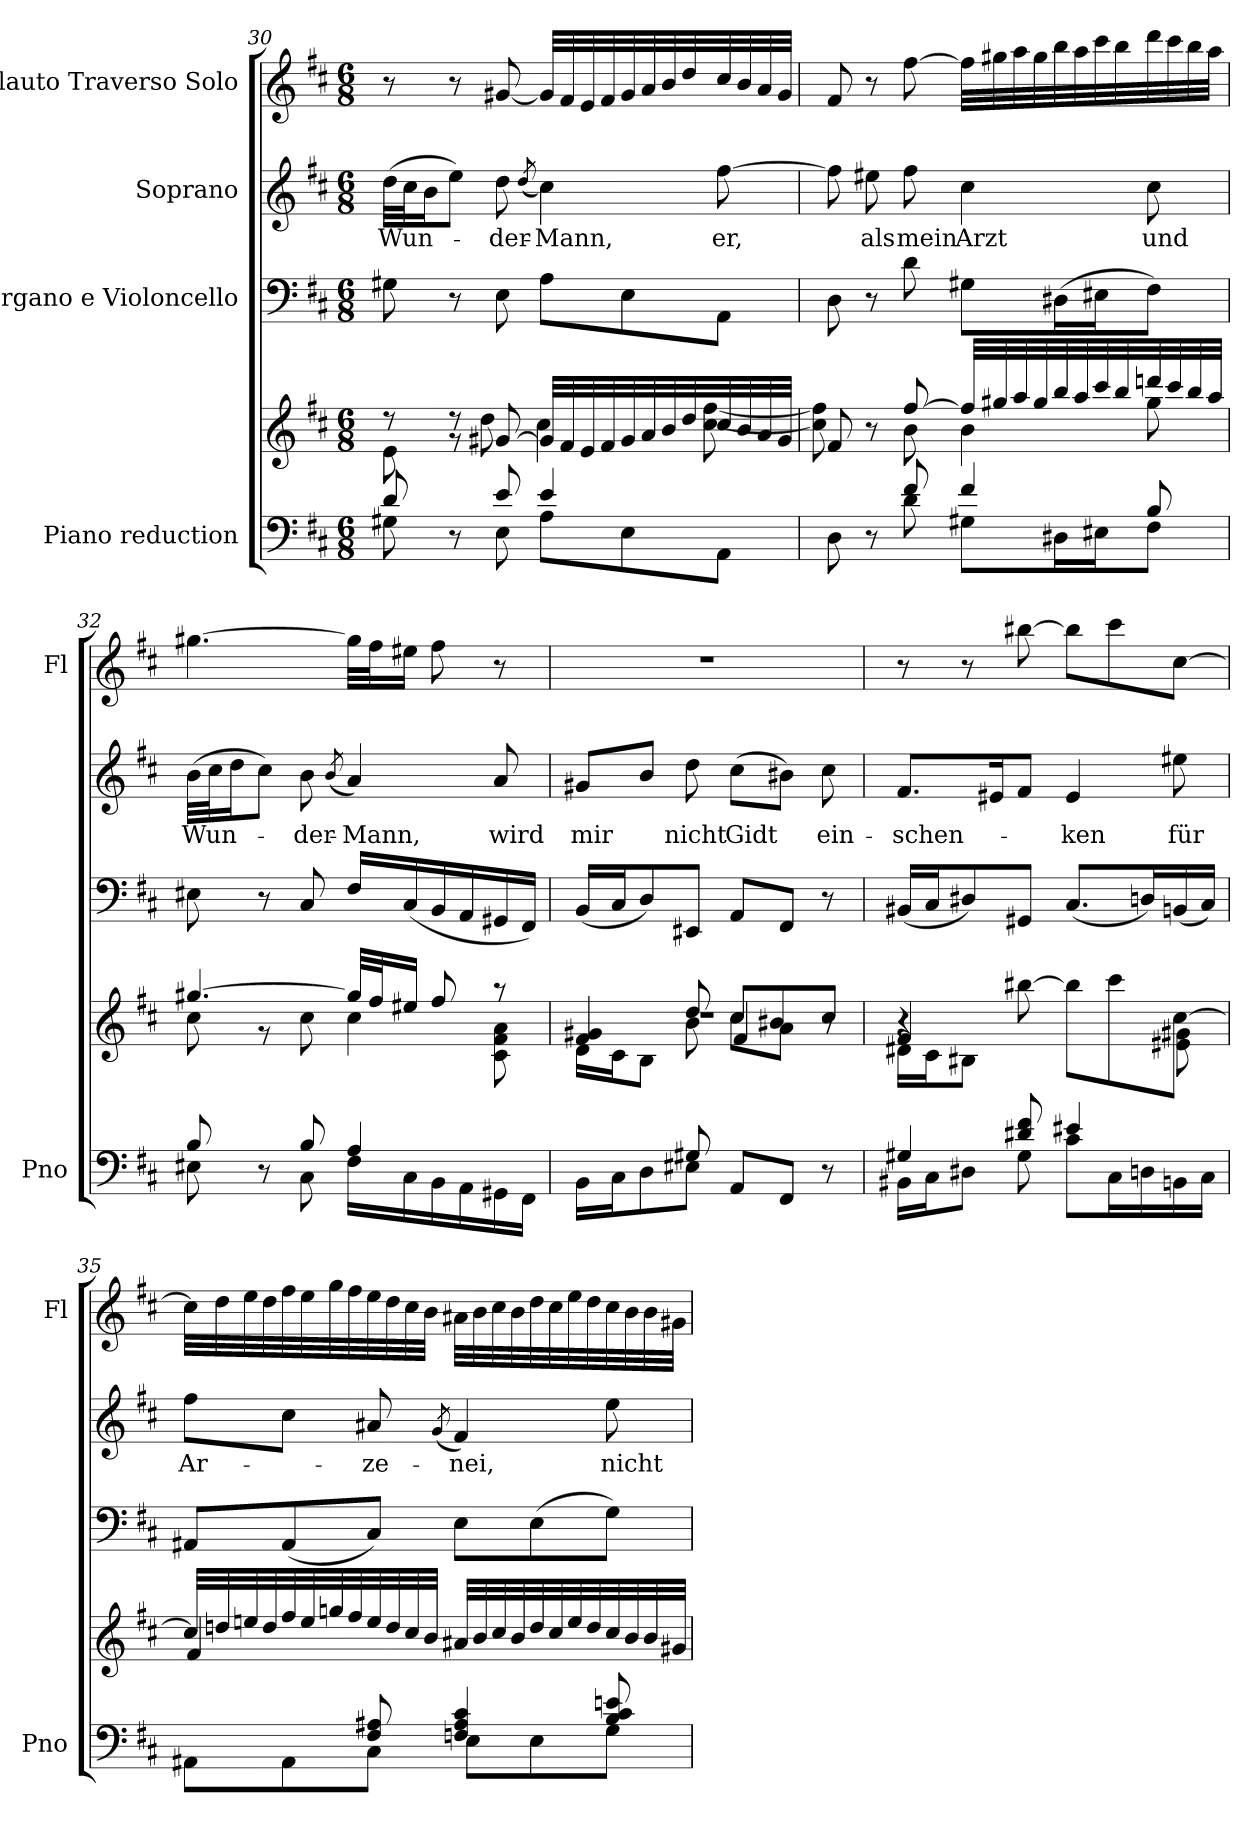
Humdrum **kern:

**kern	**kern	**kern	**kern	**text	**kern
*part4	*part4	*part3	*part2	*part2	*part1
*staff5	*staff4	*staff3	*staff2	*staff2	*staff1
*I"Piano reduction	*	*I"Organo e Violoncello	*I"Soprano	*	*I"Flauto Traverso Solo
*I'Pno	*	*	*	*	*I'Fl
!!LO:PB:g=z
*clefF4	*clefG2	*clefF4	*clefG2	*	*clefG2
*k[f#c#]	*k[f#c#]	*k[f#c#]	*k[f#c#]	*	*k[f#c#]
*M6/8	*M6/8	*M6/8	*M6/8	*	*M6/8
=30	=30	=30	=30	=30	=30
*^	*^	*	*	*	*
!	!	!	!	!	!	!LO:LY:b	!
8d/	8G#X\	8r	8e\	8G#X\	(32dd\LLL	Wun-	8r
.	.	.	.	.	32cc#\J	.	.
.	.	.	.	.	16b\J	.	.
8r	8ryy	8r	8r	8r	8ee\J)	.	8r
!	!	!	!	!	!	!LO:LY:b	!
8e/	8E\	[<8g#X/	8dd\	8E\	8dd\	-der-	[8g#X/
.	.	.	.	.	(8qdd/	.	.
!	!	!	!	!	!	!LO:LY:b	!
4e/	8A\L	32g#/LLL]	4cc#\	8A\L	4cc#\)	-Mann,	32g#/LLL]
.	.	32f#/	.	.	.	.	32f#/
.	.	32e/	.	.	.	.	32e/
.	.	32f#/	.	.	.	.	32f#/
.	8E\	32g#/	.	8E\	.	.	32g#/
.	.	32a/	.	.	.	.	32a/
.	.	32b/	.	.	.	.	32b/
.	.	32dd/	.	.	.	.	32dd/
!	!	!	!	!	!	!LO:LY:b	!
8ryy	8AA\J	32cc#/	[8cc#\ [8ff#\	8AA\J	[8ff#\	er,	32cc#/
.	.	32b/	.	.	.	.	32b/
.	.	32a/	.	.	.	.	32a/
.	.	32g#/JJJ	.	.	.	.	32g#/JJJ
=31	=31	=31	=31	=31	=31	=31	=31
8ryy	8D\	8f#/	8cc#\] 8ff#\]	8D\	8ff#\]	.	8f#/
!	!	!	!	!	!	!LO:LY:b	!
8r	8ryy	8r	8ryy	8r	8ee#X\	als	8r
!	!	!	!	!	!	!LO:LY:b	!
8f#/	8d\	[8ff#/	8b\	8d\	8ff#\	mein	[8ff#\
!	!	!	!	!	!	!LO:LY:b	!
4f#/	8G#X\L	32ff#/LLL]	4b\	8G#X\L	4cc#\	Arzt	32ff#\LLL]
.	.	32gg#X/	.	.	.	.	32gg#X\
.	.	32aa/	.	.	.	.	32aa\
.	.	32gg#/	.	.	.	.	32gg#\
.	16D#X\L	32bb/	.	(16D#X\L	.	.	32bb\
.	.	32aa/	.	.	.	.	32aa\
.	16E#X\J	32ccc#/	.	16E#X\J	.	.	32ccc#\
.	.	32bb/	.	.	.	.	32bb\
!	!	!	!	!	!	!LO:LY:b	!
8B/	8F#\J	32dddn/	8gg#\	8F#\J)	8cc#\	und	32ddd\
.	.	32ccc#/	.	.	.	.	32ccc#\
.	.	32bb/	.	.	.	.	32bb\
.	.	32aa/JJJ	.	.	.	.	32aa\JJJ
=32	=32	=32	=32	=32	=32	=32	=32
!	!	!	!	!	!	!LO:LY:b	!
8B/	8E#X\	[4.gg#X/	8cc#\	8E#X\	(32b\LLL	Wun-	[4.gg#X\
.	.	.	.	.	32cc#\J	.	.
.	.	.	.	.	16dd\J	.	.
8r	8ryy	.	8r	8r	8cc#\J)	.	.
!	!	!	!	!	!	!LO:LY:b	!
8B/	8C#\	.	8cc#\	8C#/	8b\	-der-	.
.	.	.	.	.	(8qb/	.	.
!	!	!	!	!	!	!LO:LY:b	!
4A/	16F#\LL	32gg#/LLL]	4cc#\	16F#/LL	4a/)	-Mann,	32gg#\LLL]
.	.	32ff#/J	.	.	.	.	32ff#\J
.	16C#\	16ee#X/JJ	.	(16C#/	.	.	16ee#X\JJ
.	16BB\	8ff#/	.	16BB/	.	.	8ff#\
.	16AA\	.	.	16AA/	.	.	.
!	!	!	!	!	!	!LO:LY:b	!
8ryy	16GG#X\	8r	8c#\ 8f#\ 8a\	16GG#X/	8a/	wird	8r
.	16FF#\JJ	.	.	16FF#/JJ)	.	.	.
=33	=33	=33	=33	=33	=33	=33	=33
*	*	*^	*^	*	*	*	*
!	!	!	!	!	!	!	!	!LO:LY:b	!
4ryy	16BB\LL	2.r	16d\LL	4f#/ 4g#X/	4.ryy	(16BB/LL	8g#X/L	mir	2.r
.	16C#\J	.	16c#\J	.	.	16C#/J	.	.	.
.	8D\	.	8B\J	.	.	8D/)	8b/J	.	.
!	!	!	!	!	!	!	!	!LO:LY:b	!
8G#X/	8E#X\J	.	8b\	8dd/	.	8EE#X/J	8dd\	nicht	.
!	!	!	!	!	!	!	!	!LO:LY:b	!
4ryy	8AA/L	.	8cc#\L	8cc#/L	4f#/	8AA/L	(8cc#\L	Gidt	.
.	8FF#/J	.	8a\J	8b#X/	.	8FF#/J	8b#X\J)	.	.
!	!	!	!	!	!	!	!	!LO:LY:b	!
8r	8ryy	.	8r	8cc#/J	8ryy	8r	8cc#\	ein-	.
!!LO:LB:g=z
=34	=34	=34	=34	=34	=34	=34	=34	=34	=34
!	!	!	!	!	!	!	!	!LO:LY:b	!
*	*	*	*	*v	*v	*	*	*	*
4G#X/	16BB#X\LL	4r	16d#X\LL	4f#/	(16BB#X/LL	8.f#/L	-schen-	8r
.	16C#\J	.	16c#\J	.	16C#/J	.	.	.
.	8D#X\J	.	8B#X\J	.	8D#X/)	.	.	8r
.	.	.	.	.	.	16e#X/K	.	.
8d#X/ 8f#/	8G#\	[>8bb#X\	8ryy	2ryy	8GG#X/J	8f#/J	.	[8bb#X\
!	!	!	!	!	!	!	!LO:LY:b	!
4e#X/	8c#\L	8bb#\L]	8ryy	.	(8.C#/L	4e#/	-ken	8bb#\L]
.	16C#\L	8ccc#\	8ryy	.	.	.	.	8ccc#\
.	16Dn\	.	.	.	16Dn/L)	.	.	.
!	!	!	!	!	!	!	!LO:LY:b	!
8ryy	16BBn\	[8cc#/J	8e#X\ 8g#X\	.	(16BBn/	8ee#X\	für	[8cc#\J
.	16C#\JJ	.	.	.	16C#/JJ)	.	.	.
*	*	*	*v	*v	*	*	*	*
=35	=35	=35	=35	=35	=35	=35	=35
!	!	!	!	!	!	!LO:LY:b	!
4ryy	8AA#X\L	32cc#/LLL]	4f#/	8AA#X/L	8ff#\L	Ar-	32cc#\LLL]
.	.	32ddn/	.	.	.	.	32dd\
.	.	32een/	.	.	.	.	32ee\
.	.	32dd/	.	.	.	.	32dd\
.	8AA#\	32ff#/	.	(8AA#/	8cc#\J	.	32ff#\
.	.	32ee/	.	.	.	.	32ee\
.	.	32ggn/	.	.	.	.	32gg\
.	.	32ff#/	.	.	.	.	32ff#\
!	!	!	!	!	!	!LO:LY:b	!
8F#/ 8A#X/	8C#\J	32ee/	2ryy	8C#/J)	8a#X/	-ze-	32ee\
.	.	32dd/	.	.	.	.	32dd\
.	.	32cc#/	.	.	.	.	32cc#\
.	.	32b/JJJ	.	.	.	.	32b\JJJ
.	.	.	.	.	(8qg/	.	.
!	!	!	!	!	!	!LO:LY:b	!
4Fn/ 4A#/ 4c#/	8E\L	32a#X/LLL	.	8E\L	4f#/)	-nei,	32a#X\LLL
.	.	32b/	.	.	.	.	32b\
.	.	32cc#/	.	.	.	.	32cc#\
.	.	32b/	.	.	.	.	32b\
.	8E\	32dd/	.	(8E\	.	.	32dd\
.	.	32cc#/	.	.	.	.	32cc#\
.	.	32ee/	.	.	.	.	32ee\
.	.	32dd/	.	.	.	.	32dd\
!	!	!	!	!	!	!LO:LY:b	!
8B/ 8c#/ 8en/	8G\J	32cc#/	.	8G\J)	8ee\	nicht	32cc#\
.	.	32b/	.	.	.	.	32b\
.	.	32b/	.	.	.	.	32b\
.	.	32g#X/JJJ	.	.	.	.	32g#X\JJJ
*v	*v	*	*	*	*	*	*
*	*v	*v	*	*	*	*
=	=	=	=	=	=
*-	*-	*-	*-	*-	*-
